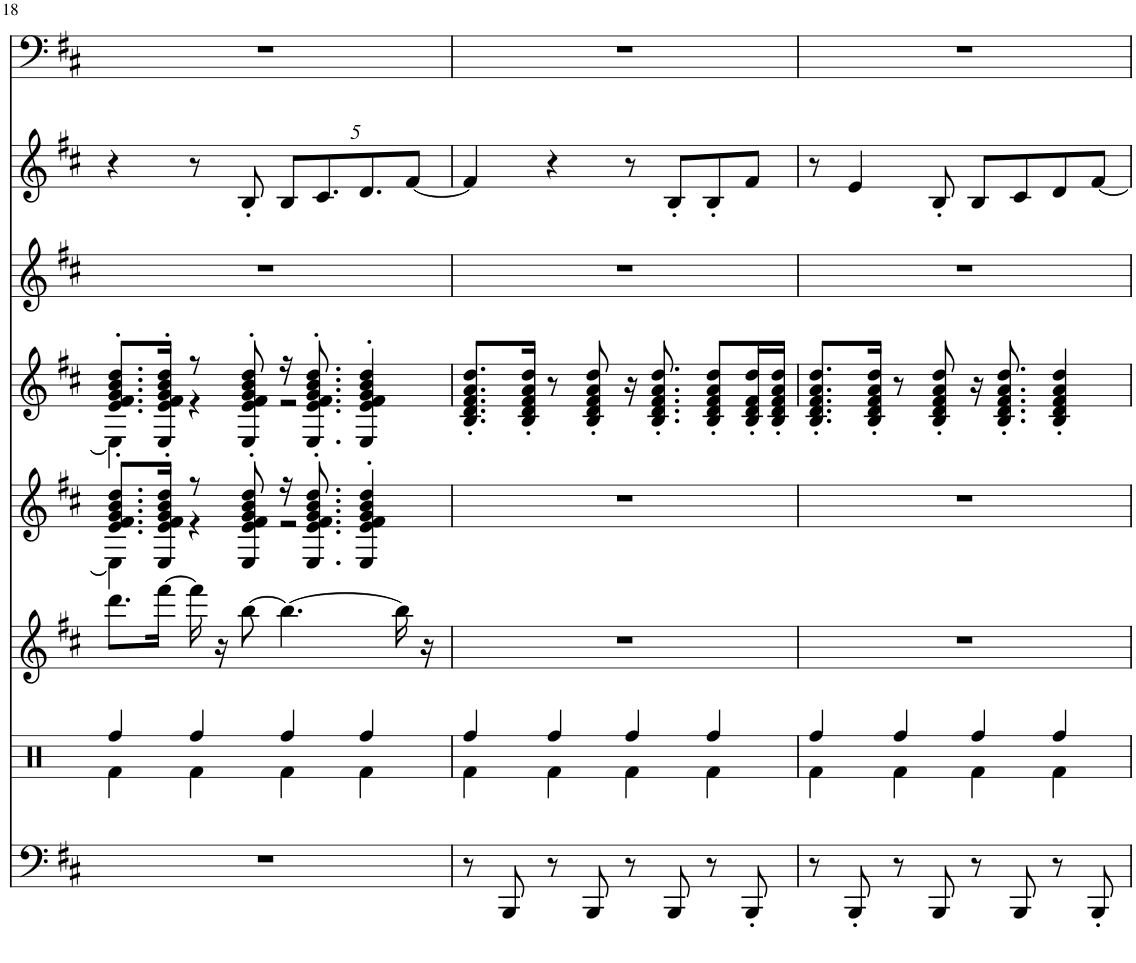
**kern	**kern	**kern	**kern	**kern	**kern	**kern	**kern
*part8	*part7	*part6	*part5	*part4	*part3	*part2	*part1
*staff8	*staff7	*staff6	*staff5	*staff4	*staff3	*staff2	*staff1
*I"Synth Bass 1	*I"Percussion	*I"Whistle	*I"Muted Guitar	*I"Jazz Guitar	*I"Calliope	*I"Tenor Sax	*I"Fingered Bass
*	*	*I'Whs	*	*	*	*I'T Sax	*
!!LO:PB:g=z
*clefF4	*clefX	*clefG2	*clefG2	*clefG2	*clefG2	*clefG2	*clefF4
*	*	*	*	*	*	*Trd8c14	*
*k[f#c#]	*k[]	*k[f#c#]	*k[f#c#]	*k[f#c#]	*k[f#c#]	*k[f#c#]	*k[f#c#]
*M4/4	*M4/4	*M4/4	*M4/4	*M4/4	*M4/4	*M4/4	*M4/4
=18	=18	=18	=18	=18	=18	=18	=18
*	*^	*	*^	*^	*	*	*
1r	4Rff/	4Rf\	8.ddd\L	8.e/' 8.f#/' 8.g/' 8.b/' 8.dd/'L	4E\]	8.e/' 8.f#/' 8.g/' 8.b/' 8.dd/'L	4E\]	1r	4r	1r
.	.	.	[16fff#\Jk	16E/' 16e/' 16f#/' 16g/' 16b/' 16dd/'Jk	.	16E/' 16e/' 16f#/' 16g/' 16b/' 16dd/'Jk	.	.	.	.
.	4Rff/	4Rf\	16fff#\]	8r	4r	8r	4r	.	8r	.
.	.	.	16r	.	.	.	.	.	.	.
.	.	.	[8bb\	8E/' 8e/' 8f#/' 8g/' 8b/' 8dd/'	.	8E/' 8e/' 8f#/' 8g/' 8b/' 8dd/'	.	.	8B'/	.
*	*	*	*	*	*	*	*	*	*Xbrackettup	*
.	4Rff/	4Rf\	4.bb\_	16r	2r	16r	2r	.	10B/L	.
.	.	.	.	8.E/' 8.e/' 8.f#/' 8.g/' 8.b/' 8.dd/'	.	8.E/' 8.e/' 8.f#/' 8.g/' 8.b/' 8.dd/'	.	.	.	.
.	.	.	.	.	.	.	.	.	10.c#/	.
.	4Rff/	4Rf\	.	4E/' 4e/' 4f#/' 4g/' 4b/' 4dd/'	.	4E/' 4e/' 4f#/' 4g/' 4b/' 4dd/'	.	.	10.d/	.
.	.	.	16bb\]	.	.	.	.	.	.	.
.	.	.	.	.	.	.	.	.	[10f#/J	.
.	.	.	16r	.	.	.	.	.	.	.
*	*	*	*	*v	*v	*	*	*	*	*
*	*	*	*	*	*v	*v	*	*	*
=19	=19	=19	=19	=19	=19	=19	=19	=19
8r	4Rff/	4Rf\	1r	1r	8.B/' 8.d/' 8.f#/' 8.a/' 8.dd/'L	1r	4f#/]	1r
8BBB/	.	.	.	.	.	.	.	.
.	.	.	.	.	16B/' 16d/' 16f#/' 16a/' 16dd/'Jk	.	.	.
8r	4Rff/	4Rf\	.	.	8r	.	4r	.
8BBB/	.	.	.	.	8B/' 8d/' 8f#/' 8a/' 8dd/'	.	.	.
8r	4Rff/	4Rf\	.	.	16r	.	8r	.
.	.	.	.	.	8.B/' 8.d/' 8.f#/' 8.a/' 8.dd/'	.	.	.
8BBB/	.	.	.	.	.	.	8B'/L	.
8r	4Rff/	4Rf\	.	.	8B/' 8d/' 8f#/' 8a/' 8dd/'L	.	8B'/	.
8BBB'/	.	.	.	.	16B/' 16d/' 16f#/' 16dd/'L	.	8f#/J	.
.	.	.	.	.	16B/' 16d/' 16f#/' 16a/' 16dd/'JJ	.	.	.
=20	=20	=20	=20	=20	=20	=20	=20	=20
8r	4Rff/	4Rf\	1r	1r	8.B/' 8.d/' 8.f#/' 8.a/' 8.dd/'L	1r	8r	1r
8BBB'/	.	.	.	.	.	.	4e/	.
.	.	.	.	.	16B/' 16d/' 16f#/' 16a/' 16dd/'Jk	.	.	.
8r	4Rff/	4Rf\	.	.	8r	.	.	.
8BBB/	.	.	.	.	8B/' 8d/' 8f#/' 8a/' 8dd/'	.	8B'/	.
8r	4Rff/	4Rf\	.	.	16r	.	8B/L	.
.	.	.	.	.	8.B/' 8.d/' 8.f#/' 8.a/' 8.dd/'	.	.	.
8BBB/	.	.	.	.	.	.	8c#/	.
8r	4Rff/	4Rf\	.	.	4B/' 4d/' 4f#/' 4a/' 4dd/'	.	8d/	.
8BBB'/	.	.	.	.	.	.	[8f#/J	.
*	*v	*v	*	*	*	*	*	*
=	=	=	=	=	=	=	=
*-	*-	*-	*-	*-	*-	*-	*-
